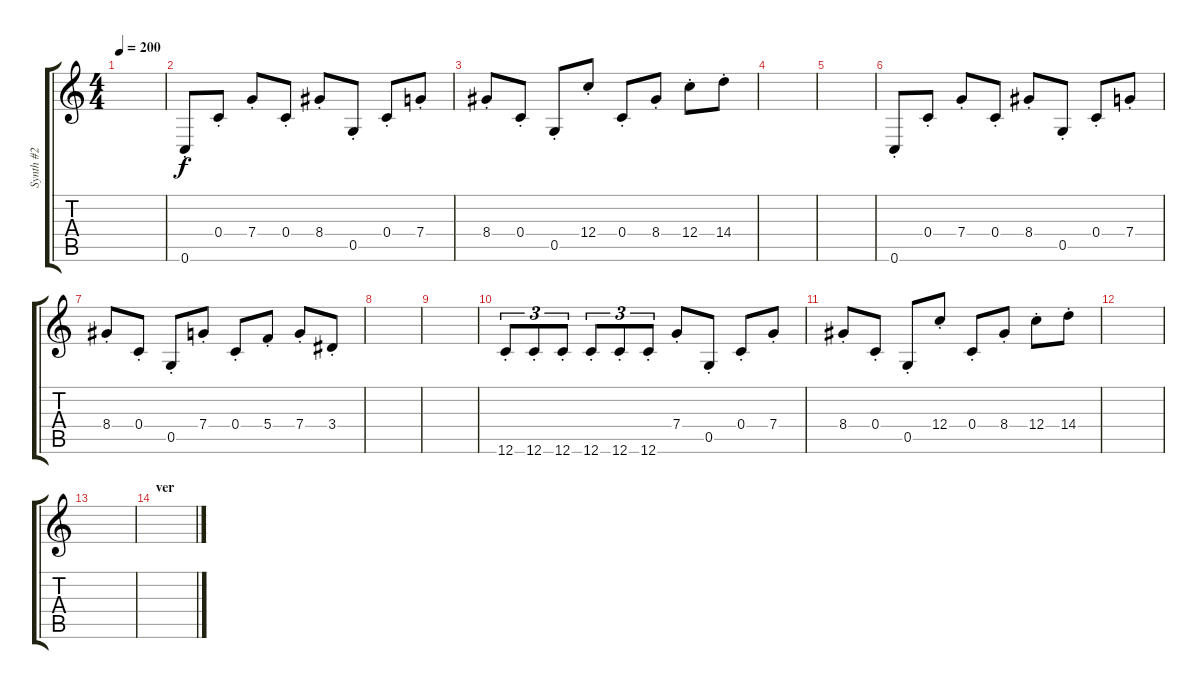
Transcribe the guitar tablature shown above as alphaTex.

\track ("Synth #2" "Synth #2") {instrument synthbass1}
\staff {score tabs}
\tuning (D4 A3 F3 C3 G2 C2) {hide}
\ts (4 4)
\tempo 200
\clef g2
\ks c
|
0.6{st}.8 0.4{st}.8 7.4{st}.8 0.4{st}.8 8.4{st}.8 0.5{st}.8 0.4{st}.8 7.4{st}.8 |
8.4{st}.8 0.4{st}.8 0.5{st}.8 12.4{st}.8 0.4{st}.8 8.4{st}.8 12.4{st}.8 14.4{st}.8 |
|
|
0.6{st}.8 0.4{st}.8 7.4{st}.8 0.4{st}.8 8.4{st}.8 0.5{st}.8 0.4{st}.8 7.4{st}.8 |
8.4{st}.8 0.4{st}.8 0.5{st}.8 7.4{st}.8 0.4{st}.8 5.4{st}.8 7.4{st}.8 3.4{st}.8 |
|
|
12.6{st}.8{tu (3 2)} 12.6{st}.8{tu (3 2)} 12.6{st}.8{tu (3 2)} 12.6{st}.8{tu (3 2)} 12.6{st}.8{tu (3 2)} 12.6{st}.8{tu (3 2)} 7.4{st}.8 0.5{st}.8 0.4{st}.8 7.4{st}.8 |
8.4{st}.8 0.4{st}.8 0.5{st}.8 12.4{st}.8 0.4{st}.8 8.4{st}.8 12.4{st}.8 14.4{st}.8 |
|
|
\section ("" "ver")
